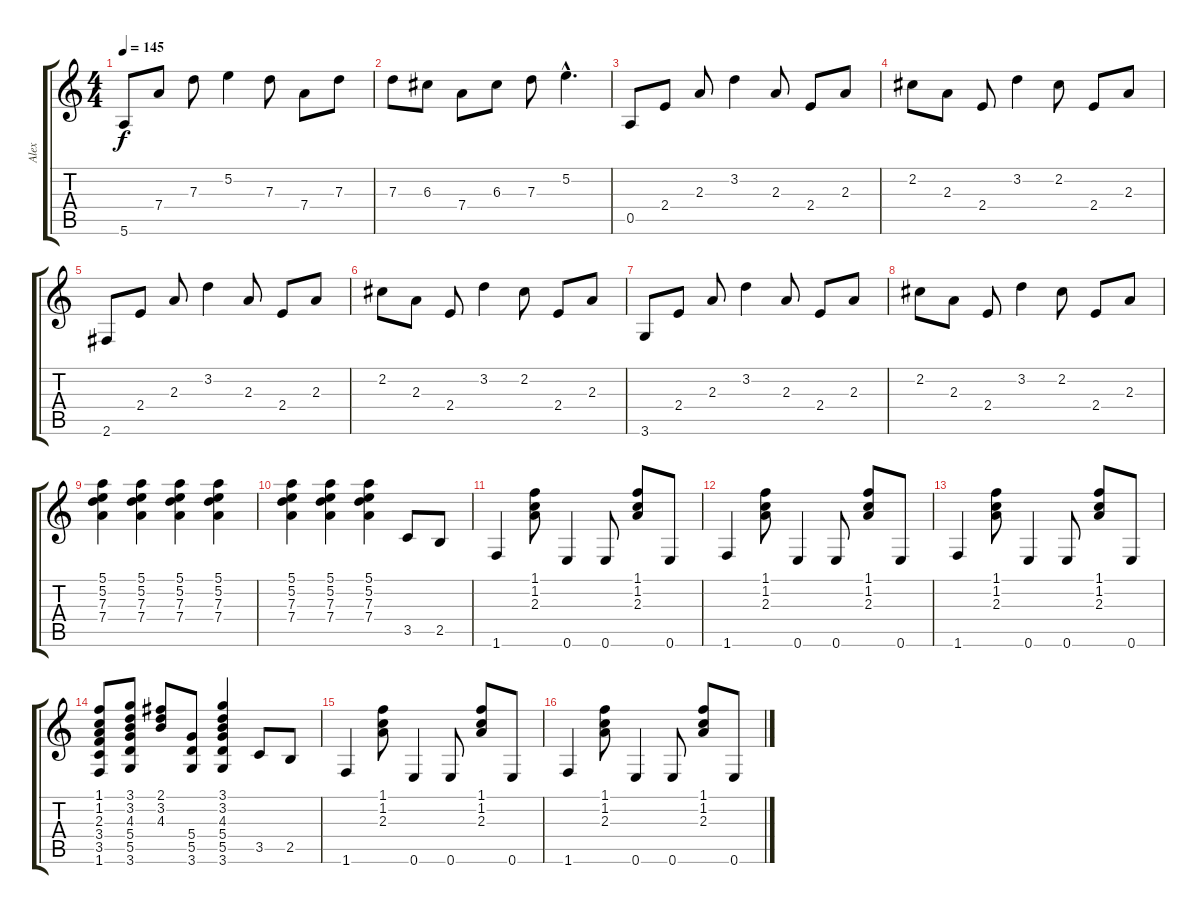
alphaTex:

\track ("Alex" "Alex") {instrument overdrivenguitar}
\staff {score tabs}
\tuning (E4 B3 G3 D3 A2 E2) {hide}
\ts (4 4)
\tempo 145
\clef g2
\ks c
5.6.8{dy f} 7.4.8 7.3.8 5.2.4 7.3.8 7.4.8 7.3.8 |
7.3.8 6.3.8 7.4.8 6.3.8 7.3.8 5.2{hac}.4{d} |
0.5.8{instrument overdrivenguitar} 2.4.8 2.3.8 3.2.4 2.3.8 2.4.8 2.3.8 |
2.2.8 2.3.8 2.4.8 3.2.4 2.2.8 2.4.8 2.3.8 |
2.6.8 2.4.8 2.3.8 3.2.4 2.3.8 2.4.8 2.3.8 |
2.2.8 2.3.8 2.4.8 3.2.4 2.2.8 2.4.8 2.3.8 |
3.6.8 2.4.8 2.3.8 3.2.4 2.3.8 2.4.8 2.3.8 |
2.2.8 2.3.8 2.4.8 3.2.4 2.2.8 2.4.8 2.3.8 |
(5.1 5.2 7.3 7.4).4 (5.1 5.2 7.3 7.4).4 (5.1 5.2 7.3 7.4).4 (5.1 5.2 7.3 7.4).4 |
(5.1 5.2 7.3 7.4).4 (5.1 5.2 7.3 7.4).4 (5.1 5.2 7.3 7.4).4 3.5.8 2.5.8 |
1.6.4 (1.1 1.2 2.3).8 0.6.4 0.6.8 (1.1 1.2 2.3).8 0.6.8 |
1.6.4 (1.1 1.2 2.3).8 0.6.4 0.6.8 (1.1 1.2 2.3).8 0.6.8 |
1.6.4 (1.1 1.2 2.3).8 0.6.4 0.6.8 (1.1 1.2 2.3).8 0.6.8 |
(1.1 1.2 2.3 3.4 3.5 1.6).8 (3.1 3.2 4.3 5.4 5.5 3.6).8 (2.1 3.2 4.3).8 (5.4 5.5 3.6).8 (3.1 3.2 4.3 5.4 5.5 3.6).4 3.5.8 2.5.8 |
1.6.4 (1.1 1.2 2.3).8 0.6.4 0.6.8 (1.1 1.2 2.3).8 0.6.8 |
1.6.4 (1.1 1.2 2.3).8 0.6.4 0.6.8 (1.1 1.2 2.3).8 0.6.8
